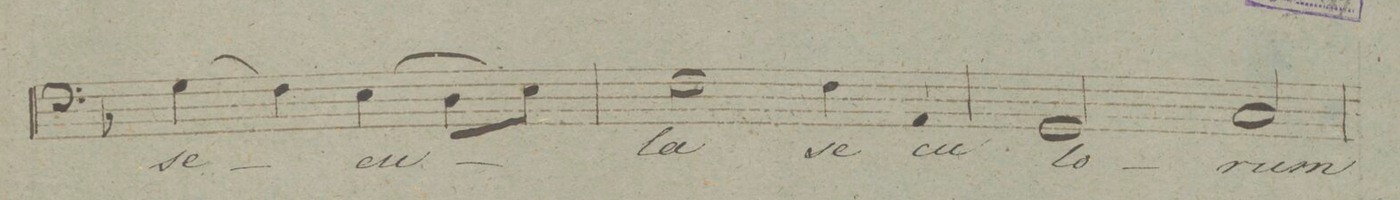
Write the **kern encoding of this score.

**kern	**text	**dynam
*I"Baſso.	*	*
*clefF4	*	*
*k[b-]	*	*
*met(c|)	*	*
*M2/2	*	*
(4G\	se-	.
4F\)	.	.
(4E\	-cu-	.
8D\L	.	.
8E\J)	.	.
=61	=61	=61
2F\	-la	.
4F\	se-	.
4AA/	-cu-	.
=62	=62	=62
2GG/	-lo-	.
2C/	-rum	.
=63	=63	=63
*-	*-	*-
